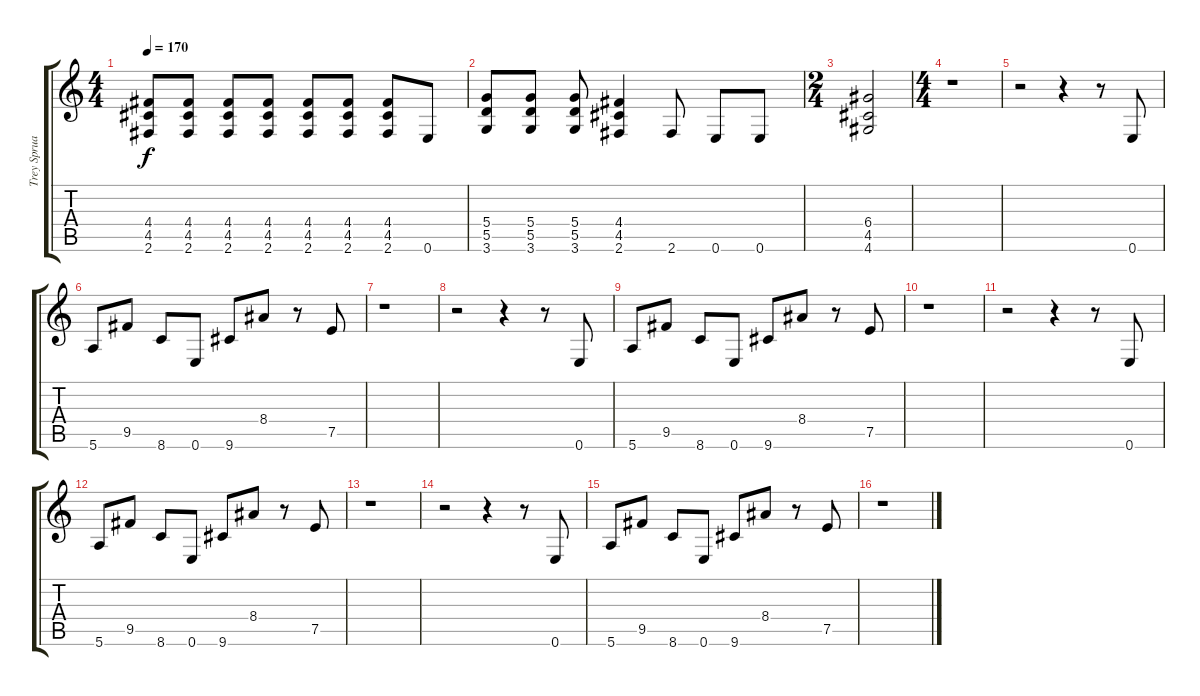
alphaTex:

\track ("Trey Spruance" "Trey Sprua") {instrument overdrivenguitar}
\staff {score tabs}
\tuning (E4 B3 G3 D3 A2 E2) {hide}
\ts (4 4)
\tempo 170
\clef g2
\ks c
(4.4 4.5 2.6).8{dy f} (4.4 4.5 2.6).8 (4.4 4.5 2.6).8 (4.4 4.5 2.6).8 (4.4 4.5 2.6).8 (4.4 4.5 2.6).8 (4.4 4.5 2.6).8 0.6.8 |
(5.4 5.5 3.6).8 (5.4 5.5 3.6).8 (5.4 5.5 3.6).8 (4.4 4.5 2.6).4 2.6.8 0.6.8 0.6.8 |
\ts (2 4)
(6.4 4.5 4.6).2 |
\ts (4 4)
r.1 |
r.2 r.4 r.8 0.6.8 |
5.6.8 9.5.8 8.6.8 0.6.8 9.6.8 8.4.8 r.8 7.5.8 |
r.1 |
r.2 r.4 r.8 0.6.8 |
5.6.8 9.5.8 8.6.8 0.6.8 9.6.8 8.4.8 r.8 7.5.8 |
r.1 |
r.2 r.4 r.8 0.6.8 |
5.6.8 9.5.8 8.6.8 0.6.8 9.6.8 8.4.8 r.8 7.5.8 |
r.1 |
r.2 r.4 r.8 0.6.8 |
5.6.8 9.5.8 8.6.8 0.6.8 9.6.8 8.4.8 r.8 7.5.8 |
r.1
